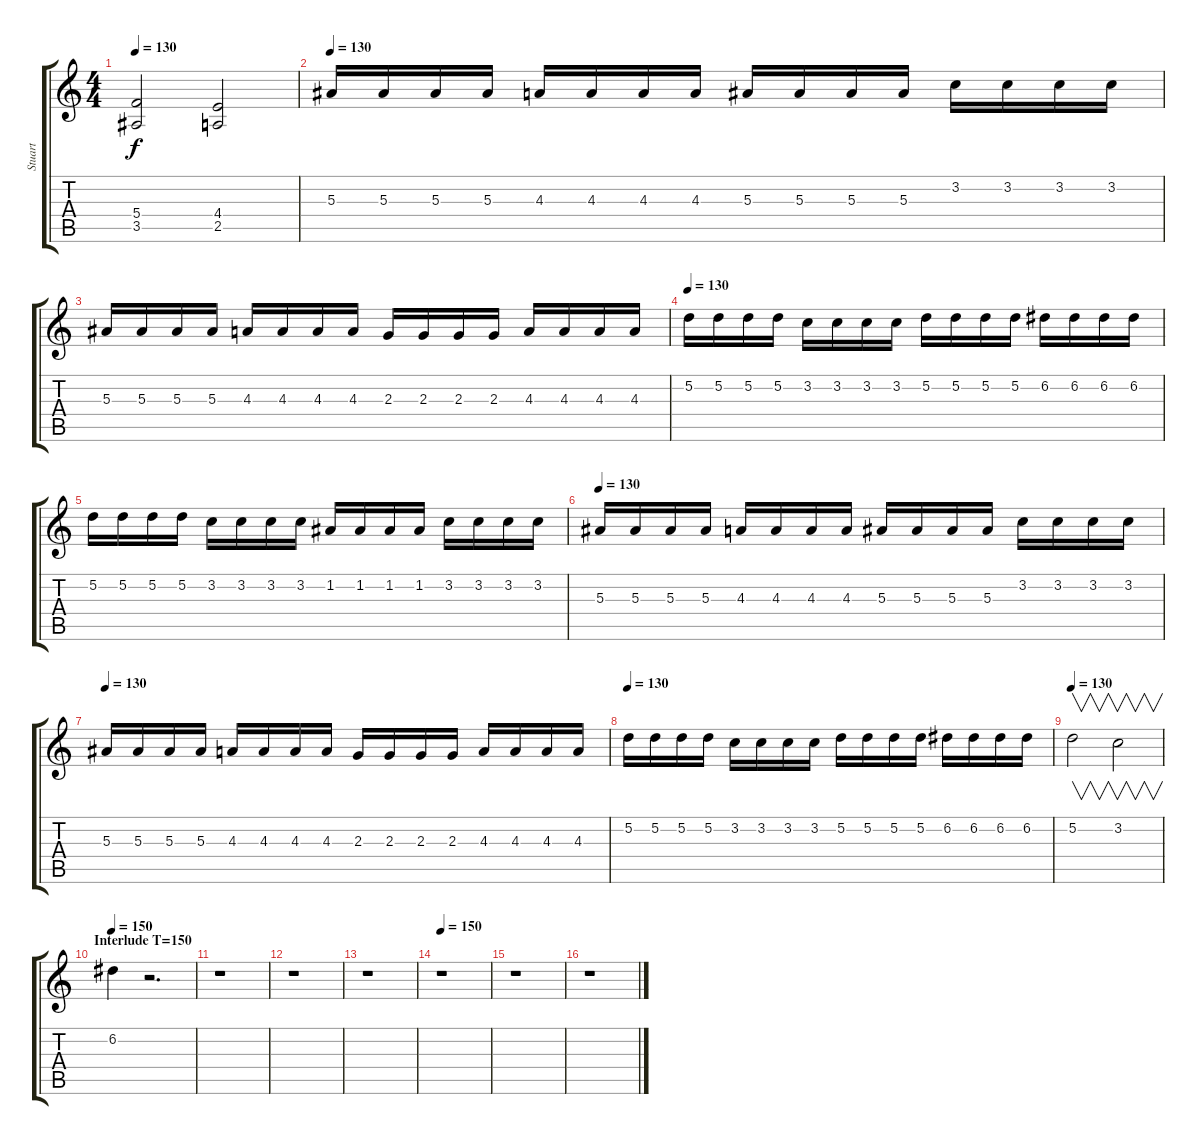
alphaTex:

\track ("Stuart" "Stuart") {instrument overdrivenguitar}
\staff {score tabs}
\tuning (D4 A3 F3 C3 G2 D2) {hide}
\ts (4 4)
\tempo 130
\clef g2
\ks c
(5.4 3.5).2{dy f} (4.4 2.5).2 |
\tempo 130
5.3.16 5.3.16 5.3.16 5.3.16 4.3.16 4.3.16 4.3.16 4.3.16 5.3.16 5.3.16 5.3.16 5.3.16 3.2.16 3.2.16 3.2.16 3.2.16 |
5.3.16 5.3.16 5.3.16 5.3.16 4.3.16 4.3.16 4.3.16 4.3.16 2.3.16 2.3.16 2.3.16 2.3.16 4.3.16 4.3.16 4.3.16 4.3.16 |
\tempo 130
5.2.16 5.2.16 5.2.16 5.2.16 3.2.16 3.2.16 3.2.16 3.2.16 5.2.16 5.2.16 5.2.16 5.2.16 6.2.16 6.2.16 6.2.16 6.2.16 |
5.2.16 5.2.16 5.2.16 5.2.16 3.2.16 3.2.16 3.2.16 3.2.16 1.2.16 1.2.16 1.2.16 1.2.16 3.2.16 3.2.16 3.2.16 3.2.16 |
\tempo 130
5.3.16 5.3.16 5.3.16 5.3.16 4.3.16 4.3.16 4.3.16 4.3.16 5.3.16 5.3.16 5.3.16 5.3.16 3.2.16 3.2.16 3.2.16 3.2.16 |
\tempo 130
5.3.16 5.3.16 5.3.16 5.3.16 4.3.16 4.3.16 4.3.16 4.3.16 2.3.16 2.3.16 2.3.16 2.3.16 4.3.16 4.3.16 4.3.16 4.3.16 |
\tempo 130
5.2.16 5.2.16 5.2.16 5.2.16 3.2.16 3.2.16 3.2.16 3.2.16 5.2.16 5.2.16 5.2.16 5.2.16 6.2.16 6.2.16 6.2.16 6.2.16 |
\tempo 130
5.2.2{v} 3.2.2{v} |
\section ("" "Interlude T=150")
\tempo 150
6.2.4 r.2{d} |
r.1 |
r.1 |
r.1 |
\tempo 150
r.1 |
r.1 |
r.1
